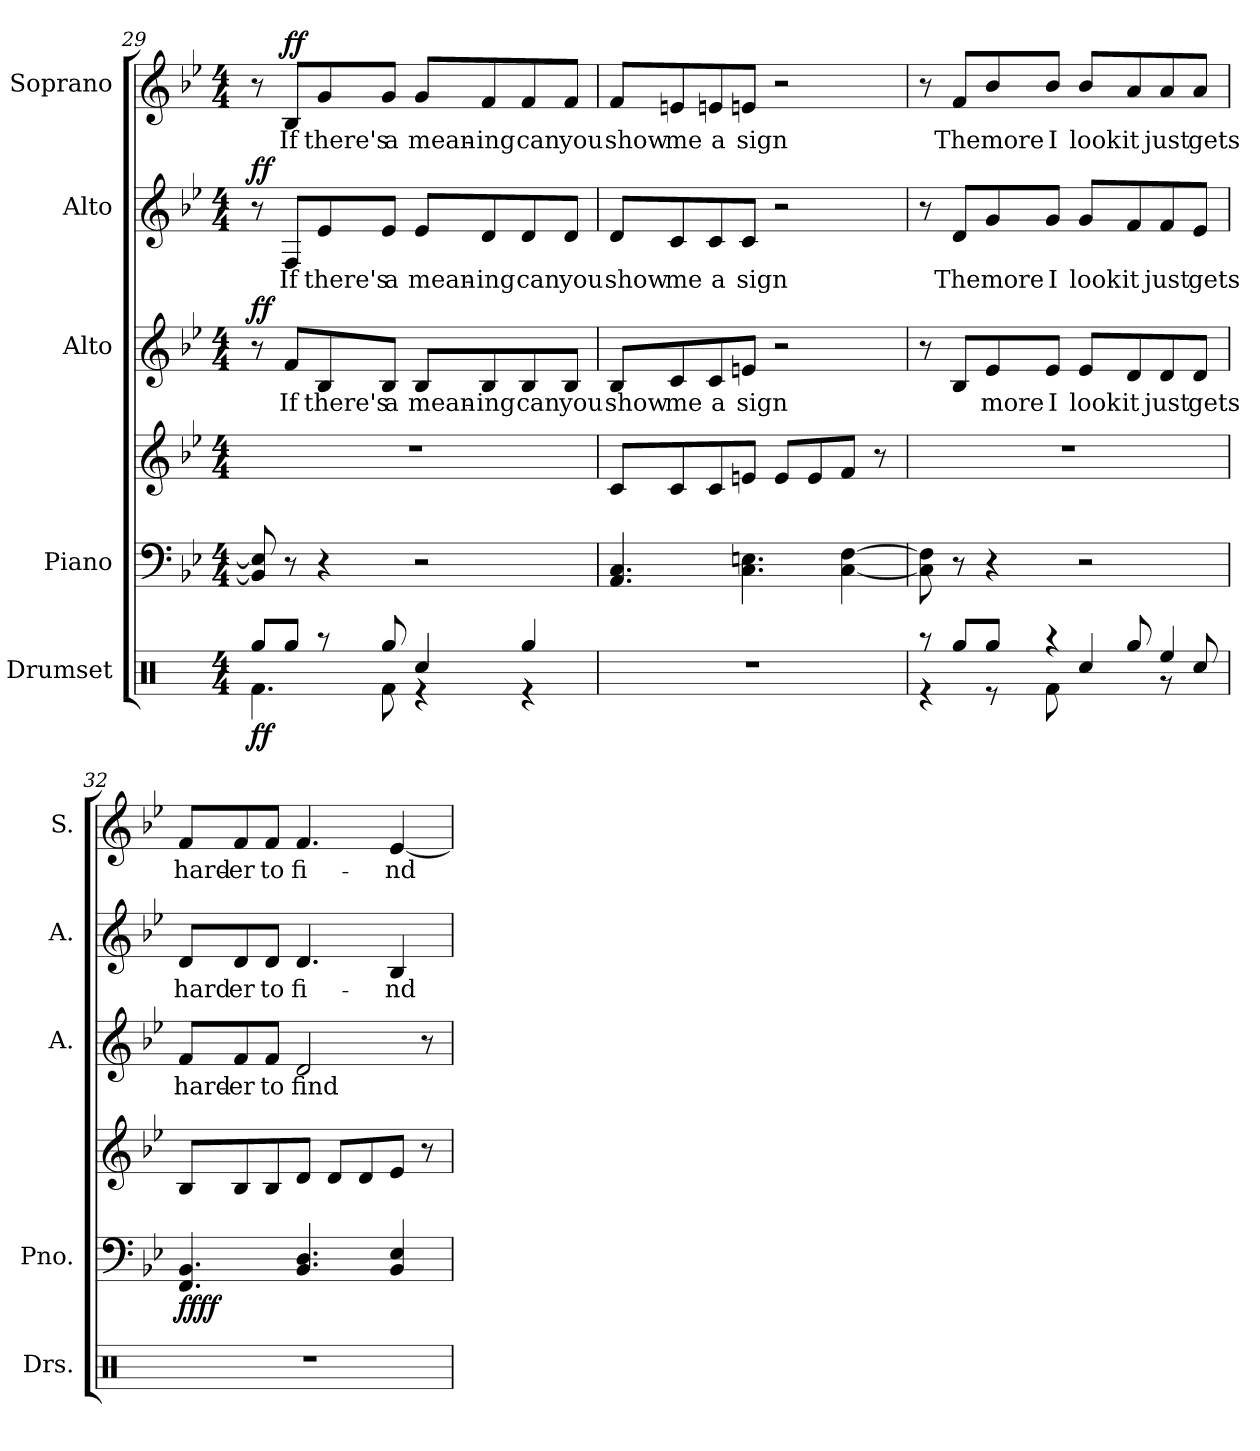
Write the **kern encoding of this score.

**kern	**dynam	**kern	**kern	**dynam	**kern	**text	**dynam	**kern	**text	**dynam	**kern	**text	**dynam
*part5	*part5	*part4	*part4	*part4	*part3	*part3	*part3	*part2	*part2	*part2	*part1	*part1	*part1
*staff6	*staff6	*staff5	*staff4	*staff4/5	*staff3	*staff3	*staff3	*staff2	*staff2	*staff2	*staff1	*staff1	*staff1
*I"Drumset	*	*I"Piano	*	*	*I"Alto	*	*	*I"Alto	*	*	*I"Soprano	*	*
*I'Drs.	*	*I'Pno.	*	*	*I'A.	*	*	*I'A.	*	*	*I'S.	*	*
*clefX	*	*clefF4	*clefG2	*	*clefG2	*	*	*clefG2	*	*	*clefG2	*	*
*k[]	*	*k[b-e-]	*k[b-e-]	*	*k[b-e-]	*	*	*k[b-e-]	*	*	*k[b-e-]	*	*
*M4/4	*	*M4/4	*M4/4	*	*M4/4	*	*	*M4/4	*	*	*M4/4	*	*
=29	=29	=29	=29	=29	=29	=29	=29	=29	=29	=29	=29	=29	=29
*^	*	*	*	*	*	*	*	*	*	*	*	*	*
!	!	!LO:DY:b	!	!	!	!	!	!LO:DY:b	!	!	!LO:DY:b	!	!	!
8Rgg/L	4.Rf\	ff	8BB-/] 8E-/]	1r	.	8r	.	ff	8r	.	ff	8r	.	.
!	!	!	!	!	!	!	!	!	!	!	!	!	!	!LO:DY:b
8Rgg/J	.	.	8r	.	.	8f/L	If	.	8F/L	If	.	8B-/L	If	ff
8r	.	.	4r	.	.	8B-/	there's	.	8e-/	there's	.	8g/	there's	.
8Rgg/	8Rf\	.	.	.	.	8B-/J	a	.	8e-/J	a	.	8g/J	a	.
4Rcc/	4r	.	2r	.	.	8B-/L	mean-	.	8e-/L	mean-	.	8g/L	mean-	.
.	.	.	.	.	.	8B-/	-ing	.	8d/	-ing	.	8f/	-ing	.
4Rgg/	4r	.	.	.	.	8B-/	can	.	8d/	can	.	8f/	can	.
.	.	.	.	.	.	8B-/J	you	.	8d/J	you	.	8f/J	you	.
*v	*v	*	*	*	*	*	*	*	*	*	*	*	*	*
=30	=30	=30	=30	=30	=30	=30	=30	=30	=30	=30	=30	=30	=30
1r	.	4.AA/ 4.C/	8c/L	.	8B-/L	show	.	8d/L	show	.	8f/L	show	.
.	.	.	8c/	.	8c/	me	.	8c/	me	.	8en/	me	.
.	.	.	8c/	.	8c/	a	.	8c/	a	.	8en/	a	.
.	.	4.C\ 4.En\	8en/J	.	8en/J	sign	.	8c/J	sign	.	8en/J	sign	.
.	.	.	8e/L	.	2r	.	.	2r	.	.	2r	.	.
.	.	.	8e/	.	.	.	.	.	.	.	.	.	.
.	.	[4C\ [4F\	8f/J	.	.	.	.	.	.	.	.	.	.
.	.	.	8r	.	.	.	.	.	.	.	.	.	.
!!LO:PB:g=z
=31	=31	=31	=31	=31	=31	=31	=31	=31	=31	=31	=31	=31	=31
*^	*	*	*	*	*	*	*	*	*	*	*	*	*
8r	4r	.	8C\] 8F\]	1r	.	8r	.	.	8r	.	.	8r	.	.
8Rgg/L	.	.	8r	.	.	8B-/L	.	.	8d/L	The	.	8f/L	The	.
8Rgg/J	8r	.	4r	.	.	8e-/	more	.	8g/	more	.	8b-/	more	.
4r	8Rf\	.	.	.	.	8e-/J	I	.	8g/J	I	.	8b-/J	I	.
.	4Rcc/	.	2r	.	.	8e-/L	look	.	8g/L	look	.	8b-/L	look	.
8Rgg/	.	.	.	.	.	8d/	it	.	8f/	it	.	8a/	it	.
4Ree/	8r	.	.	.	.	8d/	just	.	8f/	just	.	8a/	just	.
.	8Rcc/	.	.	.	.	8d/J	gets	.	8e-/J	gets	.	8a/J	gets	.
=32	=32	=32	=32	=32	=32	=32	=32	=32	=32	=32	=32	=32	=32	=32
!	!	!	!	!	!LO:DY:b=2	!	!	!	!	!	!	!	!	!
!	!	!	!	!	!LO:DY:n=1:b	!	!	!	!	!	!	!	!	!
*v	*v	*	*	*	*	*	*	*	*	*	*	*	*	*
1r	.	4.FF/ 4.BB-/	8B-/L	ff ff	8f/L	hard-	.	8d/L	hard	.	8f/L	hard-	.
.	.	.	8B-/	.	8f/	-er	.	8d/	er	.	8f/	-er	.
.	.	.	8B-/	.	8f/J	to	.	8d/J	to	.	8f/J	to	.
.	.	4.BB-/ 4.D/	8d/J	.	2d/	find-	.	4.d/	fi-	.	4.f/	fi-	.
.	.	.	8d/L	.	.	.	.	.	.	.	.	.	.
.	.	.	8d/	.	.	.	.	.	.	.	.	.	.
.	.	4BB-/ 4E-/	8e-/J	.	.	.	.	4B-/	-nd	.	[4e-/	-nd	.
.	.	.	8r	.	8r	.	.	.	.	.	.	.	.
=	=	=	=	=	=	=	=	=	=	=	=	=	=
*-	*-	*-	*-	*-	*-	*-	*-	*-	*-	*-	*-	*-	*-
